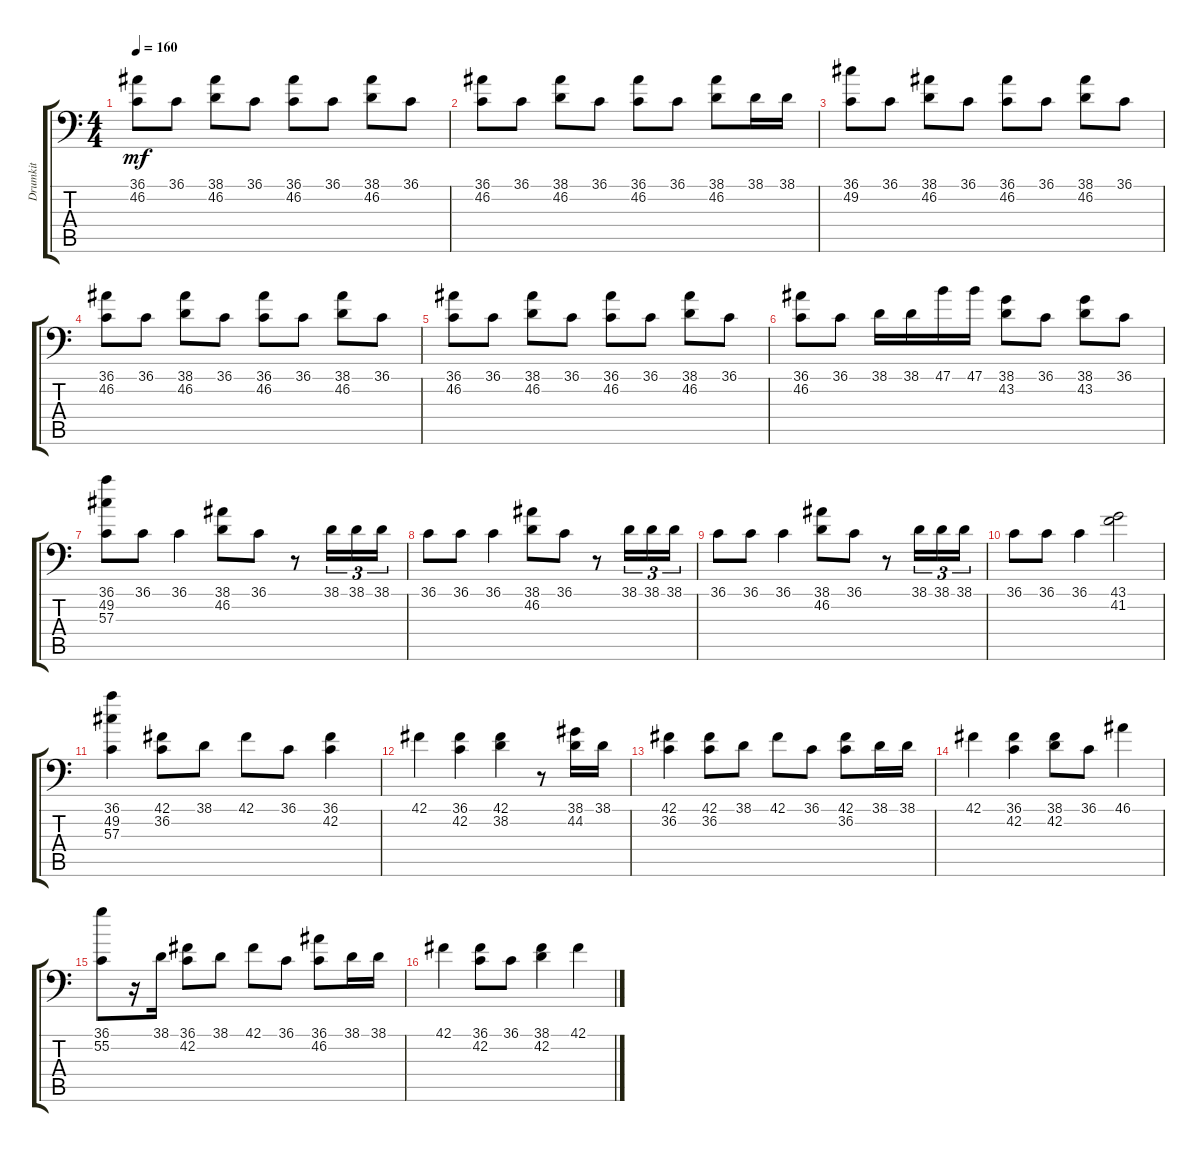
\track ("Drumkit" "Drumkit") {instrument acousticgrandpiano}
\staff {score tabs}
\tuning (C-1 C-1 C-1 C-1 C-1 C-1) {hide}
\ts (4 4)
\tempo 160
\clef f4
\ks c
(36.1 46.2).8{dy mf} 36.1.8 (38.1 46.2).8 36.1.8 (36.1 46.2).8 36.1.8 (38.1 46.2).8 36.1.8 |
(36.1 46.2).8 36.1.8 (38.1 46.2).8 36.1.8 (36.1 46.2).8 36.1.8 (38.1 46.2).8 38.1.16 38.1.16 |
(36.1 49.2).8 36.1.8 (38.1 46.2).8 36.1.8 (36.1 46.2).8 36.1.8 (38.1 46.2).8 36.1.8 |
(36.1 46.2).8 36.1.8 (38.1 46.2).8 36.1.8 (36.1 46.2).8 36.1.8 (38.1 46.2).8 36.1.8 |
(36.1 46.2).8 36.1.8 (38.1 46.2).8 36.1.8 (36.1 46.2).8 36.1.8 (38.1 46.2).8 36.1.8 |
(36.1 46.2).8 36.1.8 38.1.16 38.1.16 47.1.16 47.1.16 (38.1 43.2).8 36.1.8 (38.1 43.2).8 36.1.8 |
(36.1 49.2 57.3).8 36.1.8 36.1.4 (38.1 46.2).8 36.1.8 r.8 38.1.16{tu (3 2)} 38.1.16{tu (3 2)} 38.1.16{tu (3 2)} |
36.1.8 36.1.8 36.1.4 (38.1 46.2).8 36.1.8 r.8 38.1.16{tu (3 2)} 38.1.16{tu (3 2)} 38.1.16{tu (3 2)} |
36.1.8 36.1.8 36.1.4 (38.1 46.2).8 36.1.8 r.8 38.1.16{tu (3 2)} 38.1.16{tu (3 2)} 38.1.16{tu (3 2)} |
36.1.8 36.1.8 36.1.4 (43.1 41.2).2 |
(36.1 49.2 57.3).4 (42.1 36.2).8 38.1.8 42.1.8 36.1.8 (36.1 42.2).4 |
42.1.4 (36.1 42.2).4 (42.1 38.2).4 r.8 (38.1 44.2).16 38.1.16 |
(42.1 36.2).4 (42.1 36.2).8 38.1.8 42.1.8 36.1.8 (42.1 36.2).8 38.1.16 38.1.16 |
42.1.4 (36.1 42.2).4 (38.1 42.2).8 36.1.8 46.1.4 |
(36.1 55.2).8 r.16 38.1.16 (36.1 42.2).8 38.1.8 42.1.8 36.1.8 (36.1 46.2).8 38.1.16 38.1.16 |
42.1.4 (36.1 42.2).8 36.1.8 (38.1 42.2).4 42.1.4
